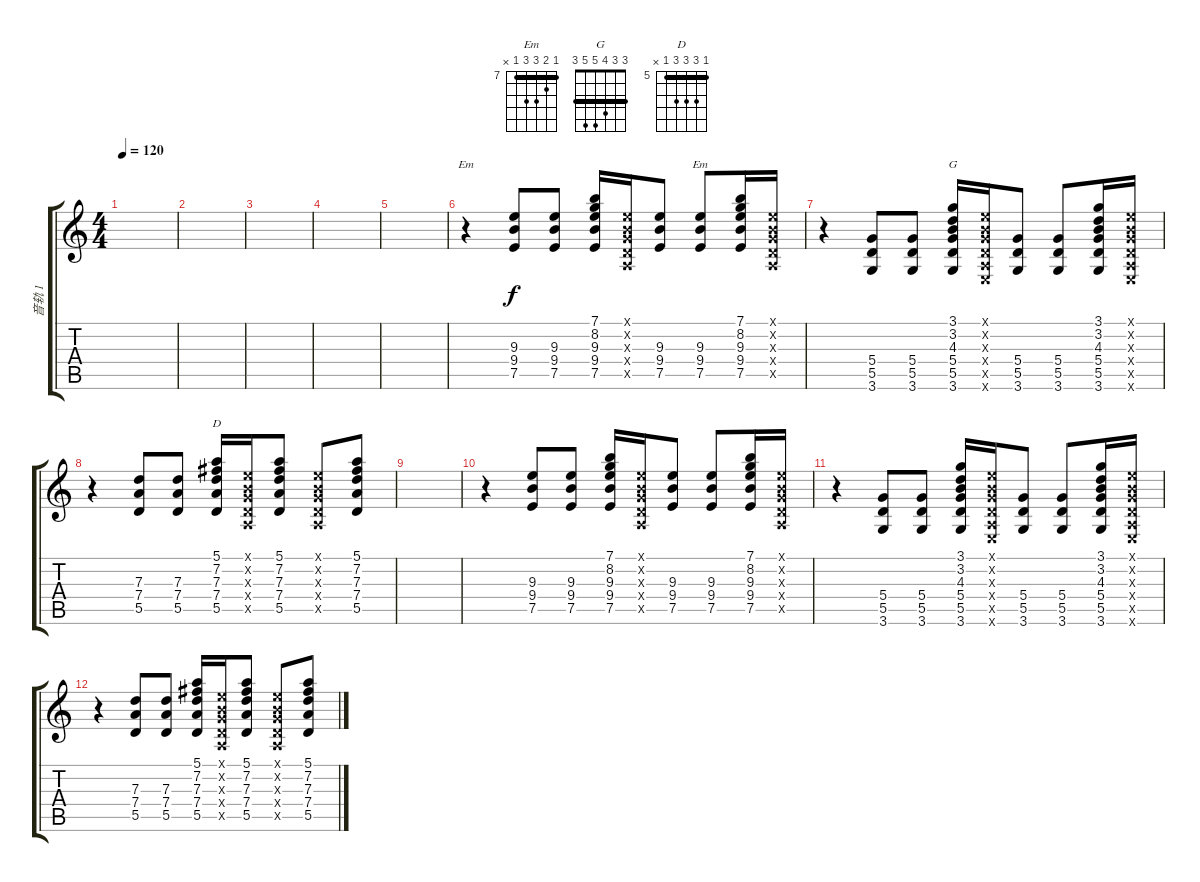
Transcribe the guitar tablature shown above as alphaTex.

\track ("音轨 1" "音轨 1") {instrument electricguitarclean}
\staff {score tabs}
\tuning (E4 B3 G3 D3 A2 E2) {hide}
\chord ("Em" 7 8 9 9 7 0) {firstfret 7 barre 7}
\chord ("Em" 7 8 9 9 7 x) {firstfret 7 barre 7}
\chord ("G" 3 3 4 5 5 3) {barre 3}
\chord ("D" 5 7 7 7 5 x) {firstfret 5 barre 5}
\ts (4 4)
\tempo 120
\clef g2
\ks c
|
|
|
|
|
r.4{ch "Em"} (9.3 9.4 7.5).8 (9.3 9.4 7.5).8 (7.1 8.2 9.3 9.4 7.5).16 (0.1{x} 0.2{x} 0.3{x} 0.4{x} 0.5{x}).16 (9.3 9.4 7.5).8 (9.3 9.4 7.5).8{ch "Em"} (7.1 8.2 9.3 9.4 7.5).16 (0.1{x} 0.2{x} 0.3{x} 0.4{x} 0.5{x}).16 |
r.4 (5.4 5.5 3.6).8 (5.4 5.5 3.6).8 (3.1 3.2 4.3 5.4 5.5 3.6).16{ch "G"} (0.1{x} 0.2{x} 0.3{x} 0.4{x} 0.5{x} 0.6{x}).16 (5.4 5.5 3.6).8 (5.4 5.5 3.6).8 (3.1 3.2 4.3 5.4 5.5 3.6).16 (0.1{x} 0.2{x} 0.3{x} 0.4{x} 0.5{x} 0.6{x}).16 |
r.4 (7.3 7.4 5.5).8 (7.3 7.4 5.5).8 (5.1 7.2 7.3 7.4 5.5).16{ch "D"} (0.1{x} 0.2{x} 0.3{x} 0.4{x} 0.5{x}).16 (5.1 7.2 7.3 7.4 5.5).8 (0.1{x} 0.2{x} 0.3{x} 0.4{x} 0.5{x}).8 (5.1 7.2 7.3 7.4 5.5).8 |
|
r.4 (9.3 9.4 7.5).8 (9.3 9.4 7.5).8 (7.1 8.2 9.3 9.4 7.5).16 (0.1{x} 0.2{x} 0.3{x} 0.4{x} 0.5{x}).16 (9.3 9.4 7.5).8 (9.3 9.4 7.5).8 (7.1 8.2 9.3 9.4 7.5).16 (0.1{x} 0.2{x} 0.3{x} 0.4{x} 0.5{x}).16 |
r.4 (5.4 5.5 3.6).8 (5.4 5.5 3.6).8 (3.1 3.2 4.3 5.4 5.5 3.6).16 (0.1{x} 0.2{x} 0.3{x} 0.4{x} 0.5{x} 0.6{x}).16 (5.4 5.5 3.6).8 (5.4 5.5 3.6).8 (3.1 3.2 4.3 5.4 5.5 3.6).16 (0.1{x} 0.2{x} 0.3{x} 0.4{x} 0.5{x} 0.6{x}).16 |
r.4 (7.3 7.4 5.5).8 (7.3 7.4 5.5).8 (5.1 7.2 7.3 7.4 5.5).16 (0.1{x} 0.2{x} 0.3{x} 0.4{x} 0.5{x}).16 (5.1 7.2 7.3 7.4 5.5).8 (0.1{x} 0.2{x} 0.3{x} 0.4{x} 0.5{x}).8 (5.1 7.2 7.3 7.4 5.5).8
